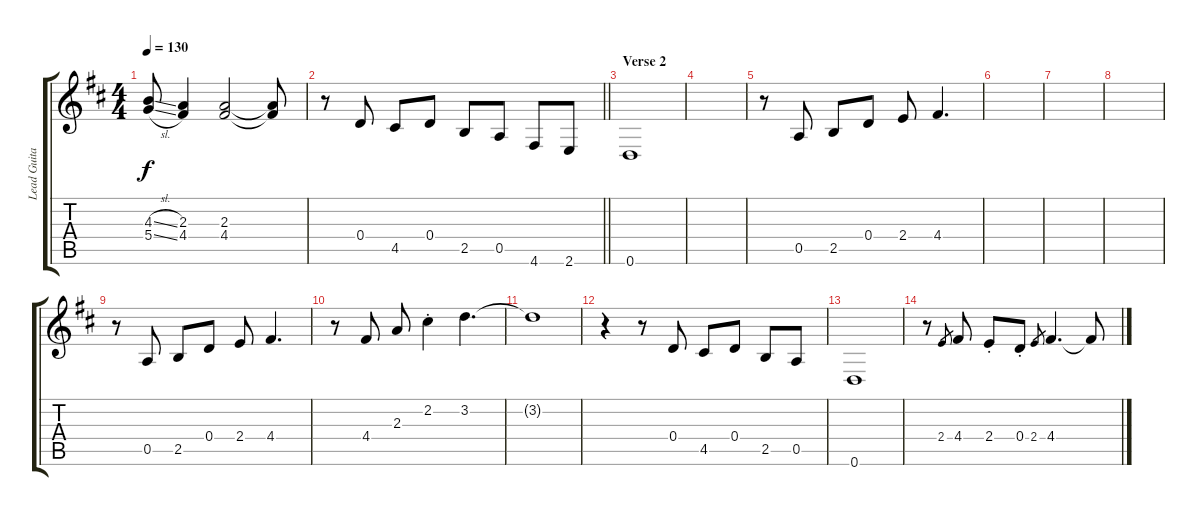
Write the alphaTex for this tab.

\track ("Lead Guitar" "Lead Guita") {instrument acousticguitarsteel}
\staff {score tabs}
\tuning (E4 B3 G3 D3 A2 D2) {hide}
\ts (4 4)
\tempo 130
\clef g2
\ks d
(4.3{sl} 5.4{sl}).8{dy f} (2.3 4.4).4 (2.3 4.4).2 (2.3{t} 4.4{t}).8 |
\barLineRight lightlight
r.8 0.4.8 4.5.8 0.4.8 2.5.8 0.5.8 4.6.8 2.6.8 |
\section ("" "Verse 2")
0.6.1 |
|
r.8 0.5.8 2.5.8 0.4.8 2.4.8 4.4.4{d} |
|
|
|
r.8 0.5.8 2.5.8 0.4.8 2.4.8 4.4.4{d} |
r.8 4.4.8 2.3.8 2.2{st}.4 3.2.4{d} |
3.2{t}.1 |
r.4 r.8 0.4.8 4.5.8 0.4.8 2.5.8 0.5.8 |
0.6.1 |
r.8 2.4.8{gr} 4.4.8 2.4{st}.8 0.4{st}.8 2.4.8{gr} 4.4.4{d} 4.4{t}.8
